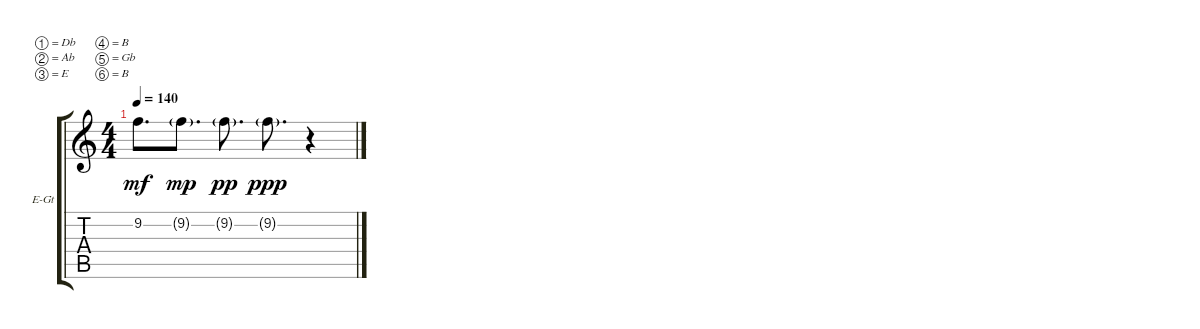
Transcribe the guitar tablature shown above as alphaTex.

\defaultSystemsLayout 4
\bracketExtendMode groupsimilarinstruments
\firstSystemTrackNameOrientation horizontal
\otherSystemsTrackNameOrientation horizontal
\track ("Electric Guitar" "E-Gt") {instrument distortionguitar}
\staff {score tabs}
\tuning (Db4 Ab3 E3 B2 Gb2 B1)
\ts (4 4)
\tempo 140
\clef g2
\ks c
9.2.8{d dy mf} 9.2{g}.8{d dy mp} 9.2{g}.8{d dy pp} 9.2{g}.8{d dy ppp} r.4
